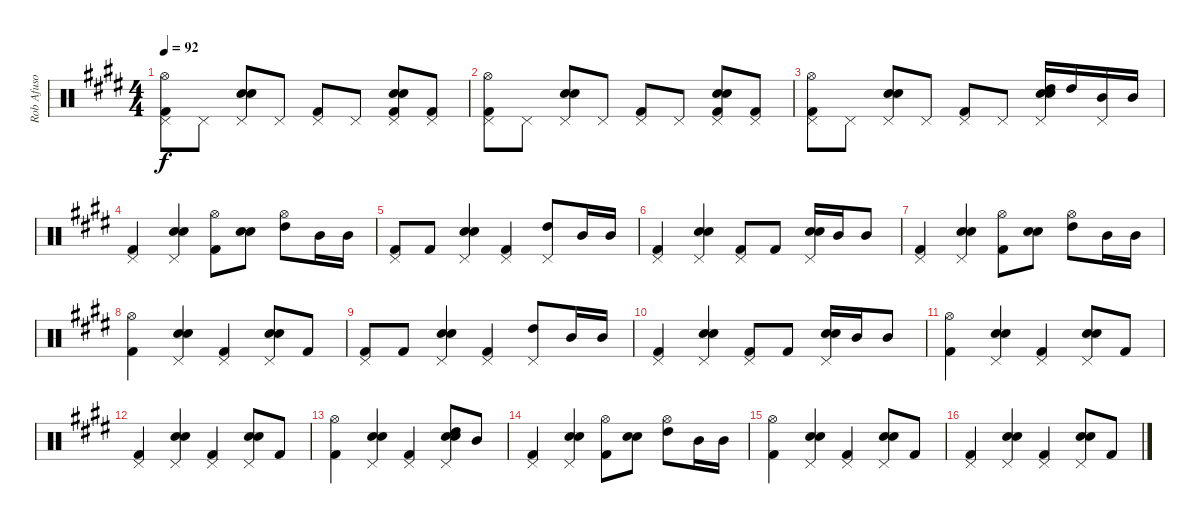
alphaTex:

\track ("Rob Afuso" "Rob Afuso") {instrument percussion}
\staff {score}
\articulation defaults
\ts (4 4)
\tempo 92
\clef neutral
\ks e
("Hi-Hat (open)" "Kick (hit) 2" "Pedal Hi-Hat (hit)").8{dy f} "Pedal Hi-Hat (hit)".8 ("Snare (hit) 2" "Electric Snare (hit)" "Pedal Hi-Hat (hit)").8 "Pedal Hi-Hat (hit)".8 ("Kick (hit) 2" "Pedal Hi-Hat (hit)").8 "Pedal Hi-Hat (hit)".8 ("Snare (hit) 2" "Electric Snare (hit)" "Kick (hit) 2" "Pedal Hi-Hat (hit)").8 ("Kick (hit) 2" "Pedal Hi-Hat (hit)").8 |
("Hi-Hat (open)" "Kick (hit) 2" "Pedal Hi-Hat (hit)").8 "Pedal Hi-Hat (hit)".8 ("Snare (hit) 2" "Electric Snare (hit)" "Pedal Hi-Hat (hit)").8 "Pedal Hi-Hat (hit)".8 ("Kick (hit) 2" "Pedal Hi-Hat (hit)").8 "Pedal Hi-Hat (hit)".8 ("Snare (hit) 2" "Electric Snare (hit)" "Kick (hit) 2" "Pedal Hi-Hat (hit)").8 ("Kick (hit) 2" "Pedal Hi-Hat (hit)").8 |
("Hi-Hat (open)" "Kick (hit) 2" "Pedal Hi-Hat (hit)").8 "Pedal Hi-Hat (hit)".8 ("Snare (hit) 2" "Electric Snare (hit)" "Pedal Hi-Hat (hit)").8 "Pedal Hi-Hat (hit)".8 ("Kick (hit) 2" "Pedal Hi-Hat (hit)").8 "Pedal Hi-Hat (hit)".8 ("Snare (hit) 2" "Electric Snare (hit)" "High Tom (hit)" "Pedal Hi-Hat (hit)").16 "High Tom (hit)".16 ("Mid Tom (hit)" "Pedal Hi-Hat (hit)").16 "Mid Tom (hit)".16 |
("Kick (hit) 2" "Pedal Hi-Hat (hit)").4 ("Snare (hit) 2" "Electric Snare (hit)" "Pedal Hi-Hat (hit)").4 ("Hi-Hat (open)" "Kick (hit) 2").8 ("Snare (hit) 2" "Electric Snare (hit)").8 ("Hi-Hat (open)" "High Tom (hit)").8 "Mid Tom (hit)".16 "Mid Tom (hit)".16 |
("Kick (hit) 2" "Pedal Hi-Hat (hit)").8 "Kick (hit) 2".8 ("Snare (hit) 2" "Electric Snare (hit)" "Pedal Hi-Hat (hit)").4 ("Kick (hit) 2" "Pedal Hi-Hat (hit)").4 ("High Tom (hit)" "Pedal Hi-Hat (hit)").8 "Mid Tom (hit)".16 "Mid Tom (hit)".16 |
("Kick (hit) 2" "Pedal Hi-Hat (hit)").4 ("Snare (hit) 2" "Electric Snare (hit)" "Pedal Hi-Hat (hit)").4 ("Kick (hit) 2" "Pedal Hi-Hat (hit)").8 "Kick (hit) 2".8 ("Snare (hit) 2" "Electric Snare (hit)" "Pedal Hi-Hat (hit)").16 "Mid Tom (hit)".16 "Mid Tom (hit)".8 |
("Kick (hit) 2" "Pedal Hi-Hat (hit)").4 ("Snare (hit) 2" "Electric Snare (hit)" "Pedal Hi-Hat (hit)").4 ("Hi-Hat (open)" "Kick (hit) 2").8 ("Snare (hit) 2" "Electric Snare (hit)").8 ("Hi-Hat (open)" "High Tom (hit)").8 "Mid Tom (hit)".16 "Mid Tom (hit)".16 |
("Hi-Hat (open)" "Kick (hit) 2").4 ("Snare (hit) 2" "Electric Snare (hit)" "Pedal Hi-Hat (hit)").4 ("Kick (hit) 2" "Pedal Hi-Hat (hit)").4 ("Snare (hit) 2" "Electric Snare (hit)" "Pedal Hi-Hat (hit)").8 "Kick (hit) 2".8 |
("Kick (hit) 2" "Pedal Hi-Hat (hit)").8 "Kick (hit) 2".8 ("Snare (hit) 2" "Electric Snare (hit)" "Pedal Hi-Hat (hit)").4 ("Kick (hit) 2" "Pedal Hi-Hat (hit)").4 ("High Tom (hit)" "Pedal Hi-Hat (hit)").8 "Mid Tom (hit)".16 "Mid Tom (hit)".16 |
("Kick (hit) 2" "Pedal Hi-Hat (hit)").4 ("Snare (hit) 2" "Electric Snare (hit)" "Pedal Hi-Hat (hit)").4 ("Kick (hit) 2" "Pedal Hi-Hat (hit)").8 "Kick (hit) 2".8 ("Snare (hit) 2" "Electric Snare (hit)" "Pedal Hi-Hat (hit)").16 "Mid Tom (hit)".16 "Mid Tom (hit)".8 |
("Hi-Hat (open)" "Kick (hit) 2").4 ("Snare (hit) 2" "Electric Snare (hit)" "Pedal Hi-Hat (hit)").4 ("Kick (hit) 2" "Pedal Hi-Hat (hit)").4 ("Snare (hit) 2" "Electric Snare (hit)" "Pedal Hi-Hat (hit)").8 "Kick (hit) 2".8 |
("Kick (hit) 2" "Pedal Hi-Hat (hit)").4 ("Snare (hit) 2" "Electric Snare (hit)" "Pedal Hi-Hat (hit)").4 ("Kick (hit) 2" "Pedal Hi-Hat (hit)").4 ("Snare (hit) 2" "Electric Snare (hit)" "Pedal Hi-Hat (hit)").8 "Kick (hit) 2".8 |
("Hi-Hat (open)" "Kick (hit) 2").4 ("Snare (hit) 2" "Electric Snare (hit)" "Pedal Hi-Hat (hit)").4 ("Kick (hit) 2" "Pedal Hi-Hat (hit)").4 ("Snare (hit) 2" "Electric Snare (hit)" "High Tom (hit)" "Pedal Hi-Hat (hit)").8 "Mid Tom (hit)".8 |
("Kick (hit) 2" "Pedal Hi-Hat (hit)").4 ("Snare (hit) 2" "Electric Snare (hit)" "Pedal Hi-Hat (hit)").4 ("Hi-Hat (open)" "Kick (hit) 2").8 ("Snare (hit) 2" "Electric Snare (hit)").8 ("Hi-Hat (open)" "High Tom (hit)").8 "Mid Tom (hit)".16 "Mid Tom (hit)".16 |
("Hi-Hat (open)" "Kick (hit) 2").4 ("Snare (hit) 2" "Electric Snare (hit)" "Pedal Hi-Hat (hit)").4 ("Kick (hit) 2" "Pedal Hi-Hat (hit)").4 ("Snare (hit) 2" "Electric Snare (hit)" "Pedal Hi-Hat (hit)").8 "Kick (hit) 2".8 |
("Kick (hit) 2" "Pedal Hi-Hat (hit)").4 ("Snare (hit) 2" "Electric Snare (hit)" "Pedal Hi-Hat (hit)").4 ("Kick (hit) 2" "Pedal Hi-Hat (hit)").4 ("Snare (hit) 2" "Electric Snare (hit)" "Pedal Hi-Hat (hit)").8 "Kick (hit) 2".8
